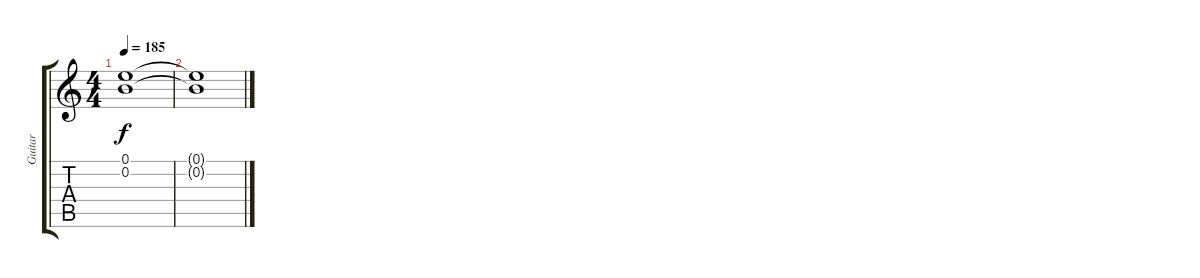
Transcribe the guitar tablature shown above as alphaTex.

\track ("Guitar" "Guitar") {instrument distortionguitar}
\staff {score tabs}
\tuning (E4 B3 G3 D3 A2 E2) {hide}
\ts (4 4)
\tempo 185
\clef g2
\ks c
(0.1{t} 0.2{t}).1{dy f} |
(0.1{t} 0.2{t}).1
